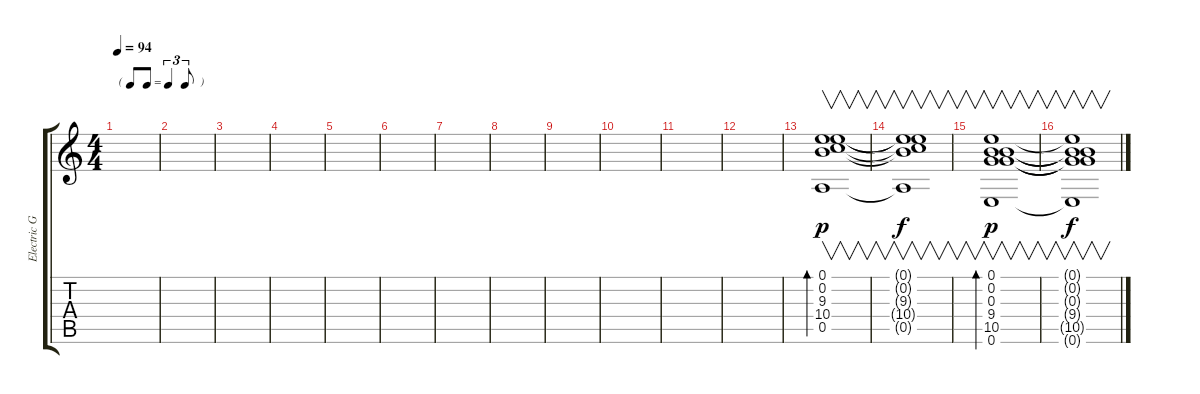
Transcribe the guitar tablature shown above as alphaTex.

\track ("Electric Guitar" "Electric G") {instrument distortionguitar}
\staff {score tabs}
\tuning (E4 B3 G3 D3 A2 E2) {hide}
\ts (4 4)
\tf triplet8th
\tempo 94
\clef g2
\ks c
|
|
|
|
|
|
|
|
|
|
|
|
(0.1 0.2 9.3 10.4 0.5).1{v bd 240 dy p volume 12 balance 0 instrument distortionguitar} |
(0.1{t} 0.2{t} 9.3{t} 10.4{t} 0.5{t}).1{v dy f volume 10} |
(0.1 0.2 0.3 9.4 10.5 0.6).1{v bd 480 dy p volume 12 instrument distortionguitar} |
(0.1{t} 0.2{t} 0.3{t} 9.4{t} 10.5{t} 0.6{t}).1{v dy f}
